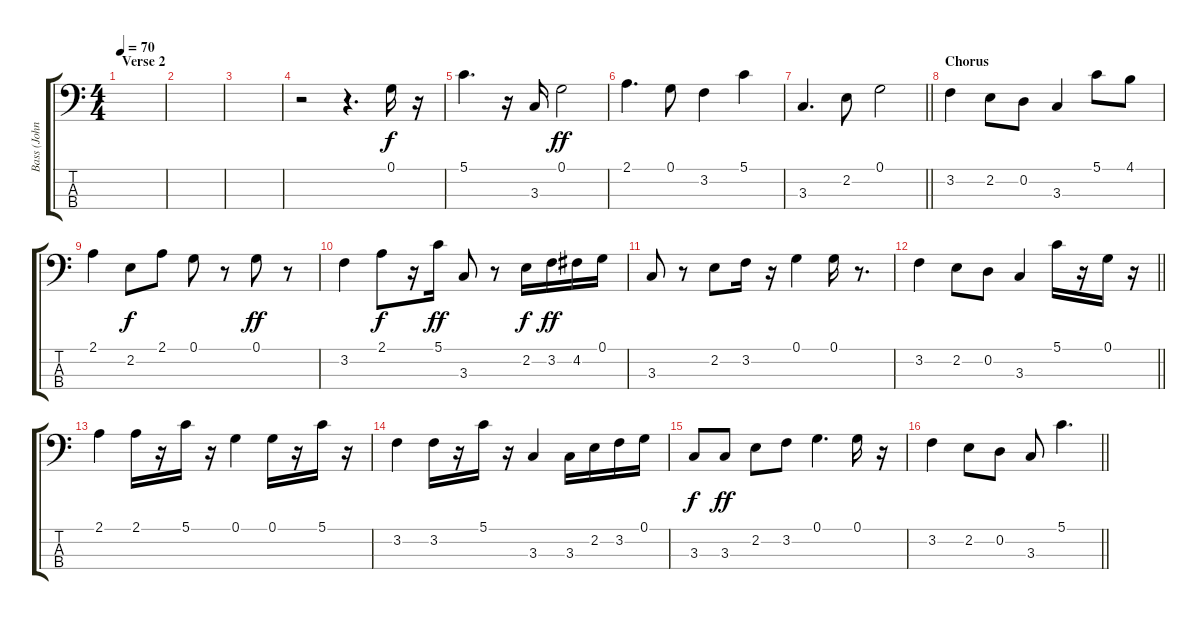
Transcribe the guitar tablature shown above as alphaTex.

\track ("Bass (John Lennon)" "Bass (John") {instrument electricbassfinger}
\staff {score tabs}
\tuning (G2 D2 A1 E1) {hide}
\ts (4 4)
\section ("" "Verse 2")
\tempo 70
\clef f4
\ks c
|
|
|
r.2 r.4{d} 0.1.16 r.16 |
5.1.4{d} r.16 3.3.16{dy f} 0.1.2{dy ff} |
2.1.4{d} 0.1.8 3.2.4 5.1.4 |
\barLineRight lightlight
3.3.4{d} 2.2.8 0.1.2 |
\section ("" "Chorus")
3.2.4 2.2.8 0.2.8 3.3.4 5.1.8 4.1.8 |
2.1.4 2.2.8{dy f} 2.1.8 0.1.8 r.8 0.1.8{dy ff} r.8 |
3.2.4 2.1.8{dy f} r.16 5.1.16{dy ff} 3.3.8 r.8 2.2.16{dy f} 3.2.16{dy ff} 4.2.16 0.1.16 |
3.3.8 r.8 2.2.8 3.2.16 r.16 0.1.4 0.1.16 r.8{d} |
\barLineRight lightlight
3.2.4 2.2.8 0.2.8 3.3.4 5.1.16 r.16 0.1.16 r.16 |
2.1.4 2.1.16 r.16 5.1.16 r.16 0.1.4 0.1.16 r.16 5.1.16 r.16 |
3.2.4 3.2.16 r.16 5.1.16 r.16 3.3.4 3.3.16 2.2.16 3.2.16 0.1.16 |
3.3.8{dy f} 3.3.8{dy ff} 2.2.8 3.2.8 0.1.4{d} 0.1.16 r.16 |
\barLineRight lightlight
3.2.4 2.2.8 0.2.8 3.3.8 5.1.4{d}
